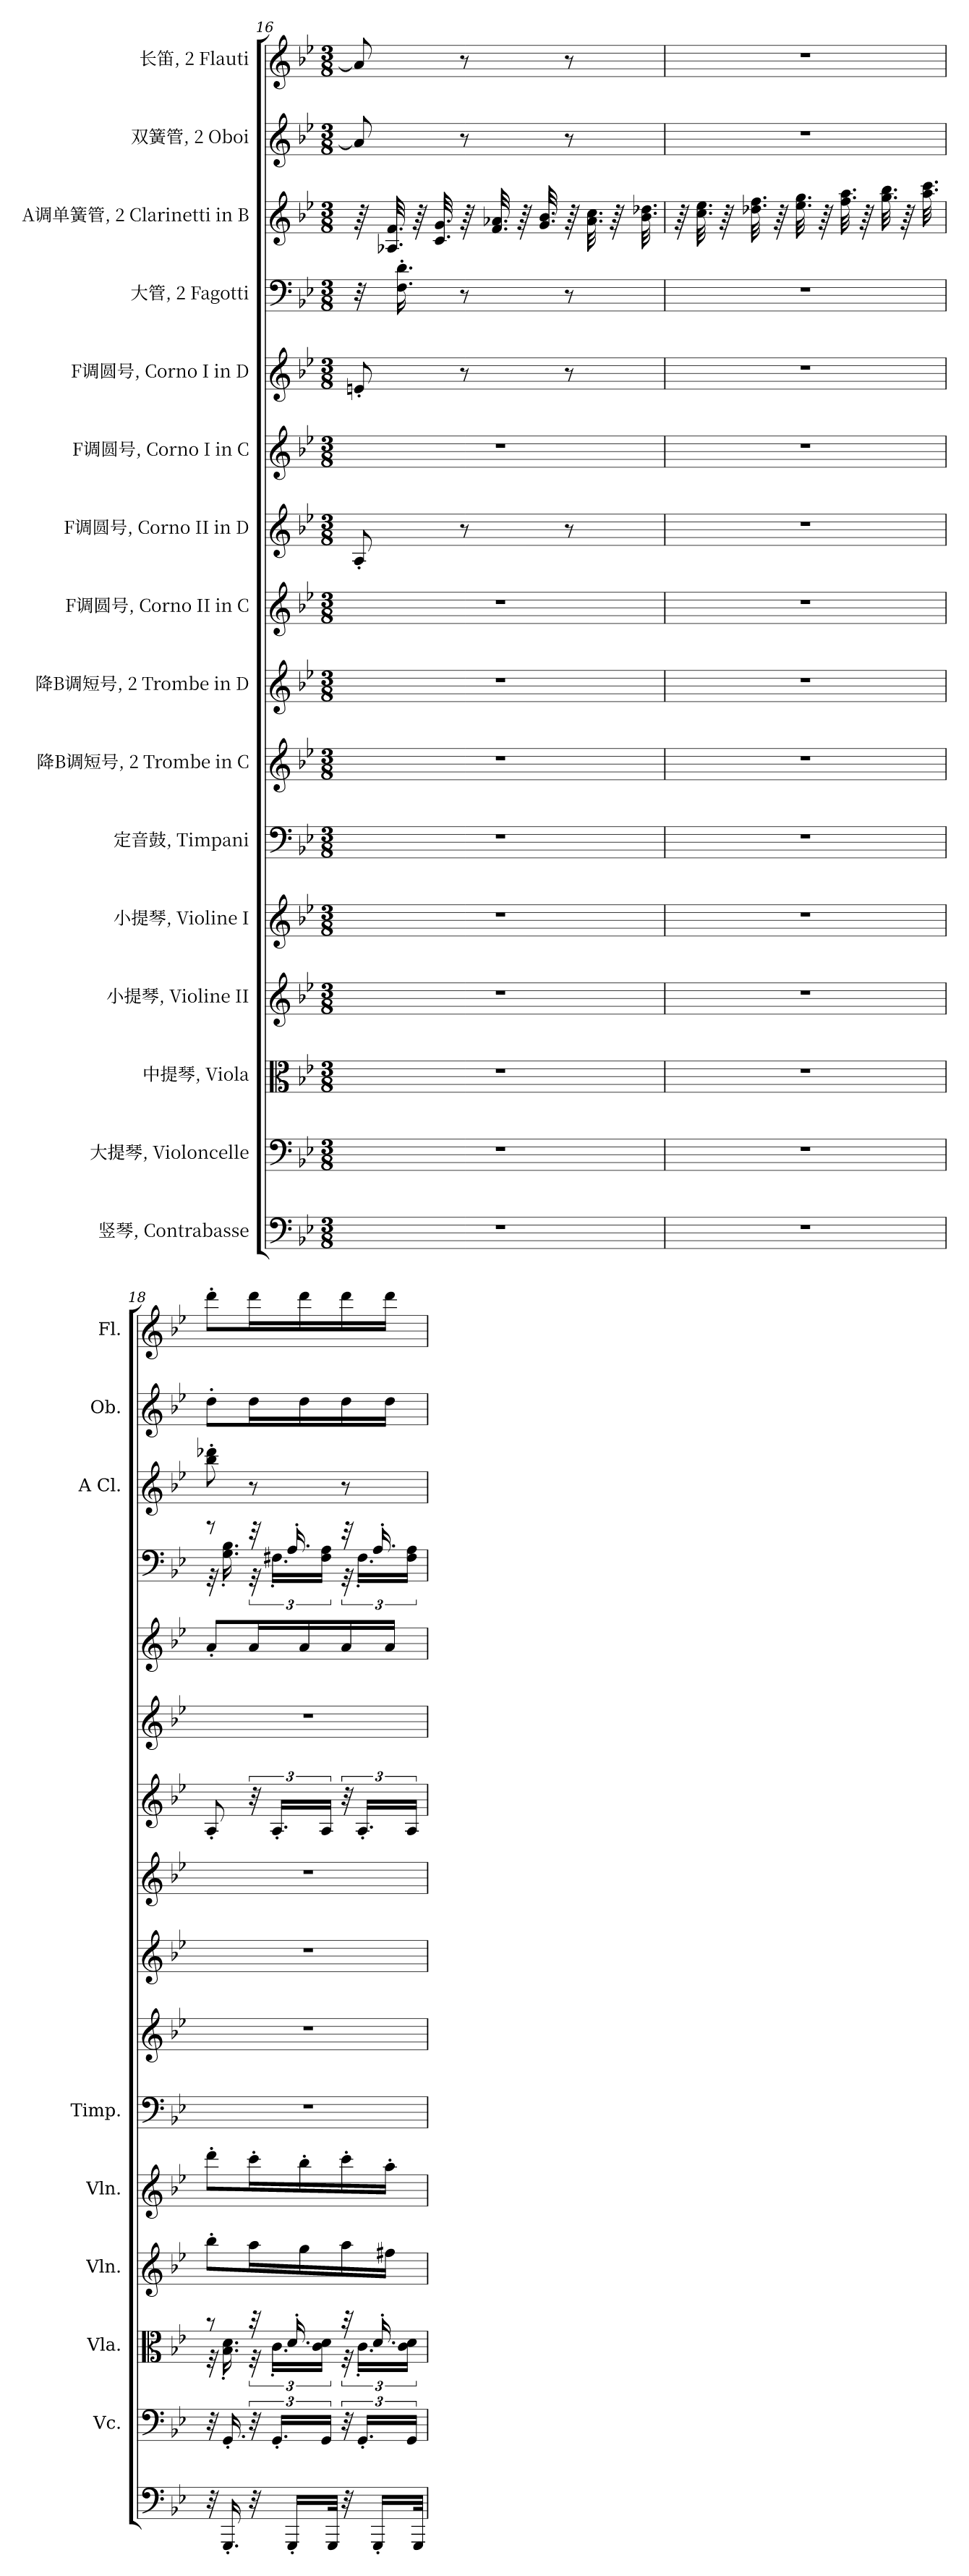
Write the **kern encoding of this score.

**kern	**kern	**kern	**kern	**kern	**kern	**kern	**kern	**kern	**kern	**kern	**kern	**kern	**kern	**kern	**kern
*part16	*part15	*part14	*part13	*part12	*part11	*part10	*part9	*part8	*part7	*part6	*part5	*part4	*part3	*part2	*part1
*staff16	*staff15	*staff14	*staff13	*staff12	*staff11	*staff10	*staff9	*staff8	*staff7	*staff6	*staff5	*staff4	*staff3	*staff2	*staff1
*I"竖琴, Contrabasse	*I"大提琴, Violoncelle	*I"中提琴, Viola	*I"小提琴, Violine II	*I"小提琴, Violine I	*I"定音鼓, Timpani	*I"降B调短号, 2 Trombe in C	*I"降B调短号, 2 Trombe in D	*I"F调圆号, Corno II in C	*I"F调圆号, Corno II in D	*I"F调圆号, Corno I in C	*I"F调圆号, Corno I in D	*I"大管, 2 Fagotti	*I"A调单簧管, 2 Clarinetti in B	*I"双簧管, 2 Oboi	*I"长笛, 2 Flauti
*	*I'Vc.	*I'Vla.	*I'Vln.	*I'Vln.	*I'Timp.	*	*	*	*	*	*	*	*I'A Cl.	*I'Ob.	*I'Fl.
*clefF4	*clefF4	*clefC3	*clefG2	*clefG2	*clefF4	*clefG2	*clefG2	*clefG2	*clefG2	*clefG2	*clefG2	*clefF4	*clefG2	*clefG2	*clefG2
*	*	*	*	*	*	*ITrd1c2	*ITrd1c2	*ITrd4c7	*ITrd4c7	*ITrd4c7	*ITrd4c7	*	*ITrd2c3	*	*
*k[b-e-]	*k[b-e-]	*k[b-e-]	*k[b-e-]	*k[b-e-]	*k[b-e-]	*k[b-e-a-d-]	*k[b-e-a-d-]	*k[b-e-a-]	*k[b-e-a-]	*k[b-e-a-]	*k[b-e-a-]	*k[b-e-]	*k[f#]	*k[b-e-]	*k[b-e-]
*M3/8	*M3/8	*M3/8	*M3/8	*M3/8	*M3/8	*M3/8	*M3/8	*M3/8	*M3/8	*M3/8	*M3/8	*M3/8	*M3/8	*M3/8	*M3/8
*MM120	*MM120	*MM120	*MM120	*MM120	*MM120	*MM120	*MM120	*MM120	*MM120	*MM120	*MM120	*MM120	*MM120	*MM120	*MM120
=16	=16	=16	=16	=16	=16	=16	=16	=16	=16	=16	=16	=16	=16	=16	=16
4.r	4.r	4.r	4.r	4.r	4.r	4.r	4.r	4.r	8D'/	4.r	8An'/	32r	64r	8a/]	8a/]
.	.	.	.	.	.	.	.	.	.	.	.	.	32.Fn/ 32.d/	.	.
.	.	.	.	.	.	.	.	.	.	.	.	16.F\' 16.d\'	.	.	.
.	.	.	.	.	.	.	.	.	.	.	.	.	64r	.	.
.	.	.	.	.	.	.	.	.	.	.	.	.	32.A/ 32.e/	.	.
.	.	.	.	.	.	.	.	.	8r	.	8r	8r	64r	8r	8r
.	.	.	.	.	.	.	.	.	.	.	.	.	32.d/ 32.fn/	.	.
.	.	.	.	.	.	.	.	.	.	.	.	.	64r	.	.
.	.	.	.	.	.	.	.	.	.	.	.	.	32.e/ 32.g/	.	.
.	.	.	.	.	.	.	.	.	8r	.	8r	8r	64r	8r	8r
.	.	.	.	.	.	.	.	.	.	.	.	.	32.f\ 32.a\	.	.
.	.	.	.	.	.	.	.	.	.	.	.	.	64r	.	.
.	.	.	.	.	.	.	.	.	.	.	.	.	32.g\ 32.b-X\	.	.
!!LO:PB:g=z
=17	=17	=17	=17	=17	=17	=17	=17	=17	=17	=17	=17	=17	=17	=17	=17
4.r	4.r	4.r	4.r	4.r	4.r	4.r	4.r	4.r	4.r	4.r	4.r	4.r	64r	4.r	4.r
.	.	.	.	.	.	.	.	.	.	.	.	.	32.a\ 32.cc\	.	.
.	.	.	.	.	.	.	.	.	.	.	.	.	64r	.	.
.	.	.	.	.	.	.	.	.	.	.	.	.	32.b-X\ 32.dd\	.	.
.	.	.	.	.	.	.	.	.	.	.	.	.	64r	.	.
.	.	.	.	.	.	.	.	.	.	.	.	.	32.cc\ 32.ee\	.	.
.	.	.	.	.	.	.	.	.	.	.	.	.	64r	.	.
.	.	.	.	.	.	.	.	.	.	.	.	.	32.dd\ 32.ff#\	.	.
.	.	.	.	.	.	.	.	.	.	.	.	.	64r	.	.
.	.	.	.	.	.	.	.	.	.	.	.	.	32.ee\ 32.gg\	.	.
.	.	.	.	.	.	.	.	.	.	.	.	.	64r	.	.
.	.	.	.	.	.	.	.	.	.	.	.	.	32.ff#\ 32.aa\	.	.
=18	=18	=18	=18	=18	=18	=18	=18	=18	=18	=18	=18	=18	=18	=18	=18
*	*	*	*	*	*	*	*	*	*	*	*	*	*	*	*MM117
*	*	*^	*	*	*	*	*	*	*	*	*	*^	*	*	*
32r	32r	8r	32r	8bb-'\L	8ddd'\L	4.r	4.r	4.r	4.r	8D'/	4.r	8d'/L	8r	32r	8gg\' 8bb-X\'	8dd'\L	8ddd'\L
16.GGG'/	16.GG'/	.	16.B-\' 16.d\'	.	.	.	.	.	.	.	.	.	.	16.G\' 16.B-\'	.	.	.
*	*	*	*	*	*	*	*	*	*	*	*	*	*	*	*	*	*MM127
32r	48r	32r	48r	16aa\L	16ccc'\L	.	.	.	.	48r	.	16d/L	32r	48r	8r	16dd\L	16ddd\L
.	24.GG'/LL	.	24.c'\LL	.	.	.	.	.	.	24.D'/LL	.	.	.	24.F#X'\LL	.	.	.
16GGG'/LL	.	16.d'/	.	.	.	.	.	.	.	.	.	.	16.A'/	.	.	.	.
.	.	.	.	16gg\	16bb-'\	.	.	.	.	.	.	16d/	.	.	.	16dd\	16ddd\
.	24GG/JJ	.	24c\ 24d\JJ	.	.	.	.	.	.	24D/JJ	.	.	.	24F#\ 24A\JJ	.	.	.
32GGG/JJk	.	.	.	.	.	.	.	.	.	.	.	.	.	.	.	.	.
*	*	*	*	*	*	*	*	*	*	*	*	*	*	*	*	*	*MM124
32r	48r	32r	48r	16aa\	16ccc'\	.	.	.	.	48r	.	16d/	32r	48r	8r	16dd\	16ddd\
.	24.GG'/LL	.	24.c'\LL	.	.	.	.	.	.	24.D'/LL	.	.	.	24.F#'\LL	.	.	.
16GGG'/LL	.	16.d'/	.	.	.	.	.	.	.	.	.	.	16.A'/	.	.	.	.
.	.	.	.	16ff#X\JJ	16aa'\JJ	.	.	.	.	.	.	16d/JJ	.	.	.	16dd\JJ	16ddd\JJ
.	24GG/JJ	.	24c\ 24d\JJ	.	.	.	.	.	.	24D/JJ	.	.	.	24F#\ 24A\JJ	.	.	.
32GGG/JJk	.	.	.	.	.	.	.	.	.	.	.	.	.	.	.	.	.
*	*	*v	*v	*	*	*	*	*	*	*	*	*	*v	*v	*	*	*
=	=	=	=	=	=	=	=	=	=	=	=	=	=	=	=
*-	*-	*-	*-	*-	*-	*-	*-	*-	*-	*-	*-	*-	*-	*-	*-
